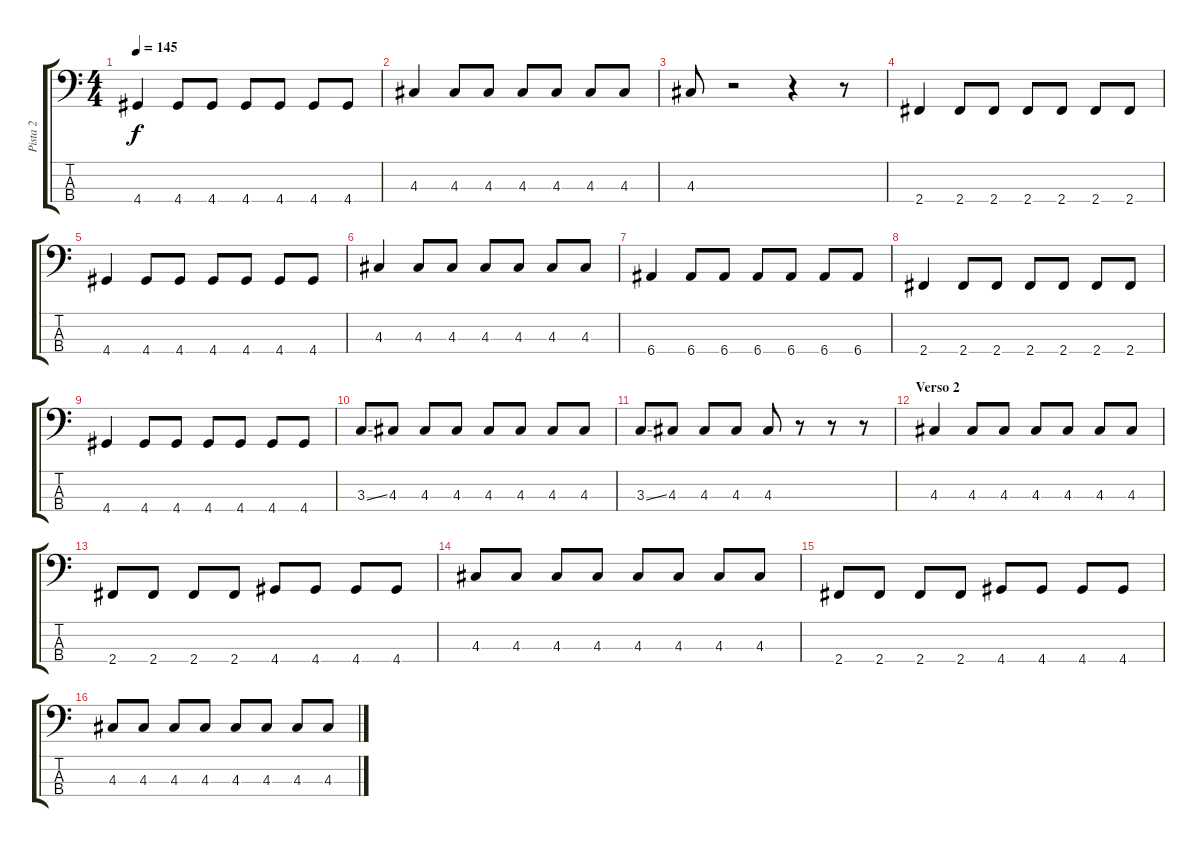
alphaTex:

\track ("Pista 2" "Pista 2") {instrument electricbasspick}
\staff {score tabs}
\tuning (G2 D2 A1 E1) {hide}
\ts (4 4)
\tempo 145
\clef f4
\ks c
4.4.4{dy f} 4.4.8 4.4.8 4.4.8 4.4.8 4.4.8 4.4.8 |
4.3.4 4.3.8 4.3.8 4.3.8 4.3.8 4.3.8 4.3.8 |
4.3.8 r.2 r.4 r.8 |
2.4.4 2.4.8 2.4.8 2.4.8 2.4.8 2.4.8 2.4.8 |
4.4.4 4.4.8 4.4.8 4.4.8 4.4.8 4.4.8 4.4.8 |
4.3.4 4.3.8 4.3.8 4.3.8 4.3.8 4.3.8 4.3.8 |
6.4.4 6.4.8 6.4.8 6.4.8 6.4.8 6.4.8 6.4.8 |
2.4.4 2.4.8 2.4.8 2.4.8 2.4.8 2.4.8 2.4.8 |
4.4.4 4.4.8 4.4.8 4.4.8 4.4.8 4.4.8 4.4.8 |
3.3{ss}.8 4.3.8 4.3.8 4.3.8 4.3.8 4.3.8 4.3.8 4.3.8 |
3.3{ss}.8 4.3.8 4.3.8 4.3.8 4.3.8 r.8 r.8 r.8 |
\section ("" "Verso 2")
4.3.4 4.3.8 4.3.8 4.3.8 4.3.8 4.3.8 4.3.8 |
2.4.8 2.4.8 2.4.8 2.4.8 4.4.8 4.4.8 4.4.8 4.4.8 |
4.3.8 4.3.8 4.3.8 4.3.8 4.3.8 4.3.8 4.3.8 4.3.8 |
2.4.8 2.4.8 2.4.8 2.4.8 4.4.8 4.4.8 4.4.8 4.4.8 |
4.3.8 4.3.8 4.3.8 4.3.8 4.3.8 4.3.8 4.3.8 4.3.8
